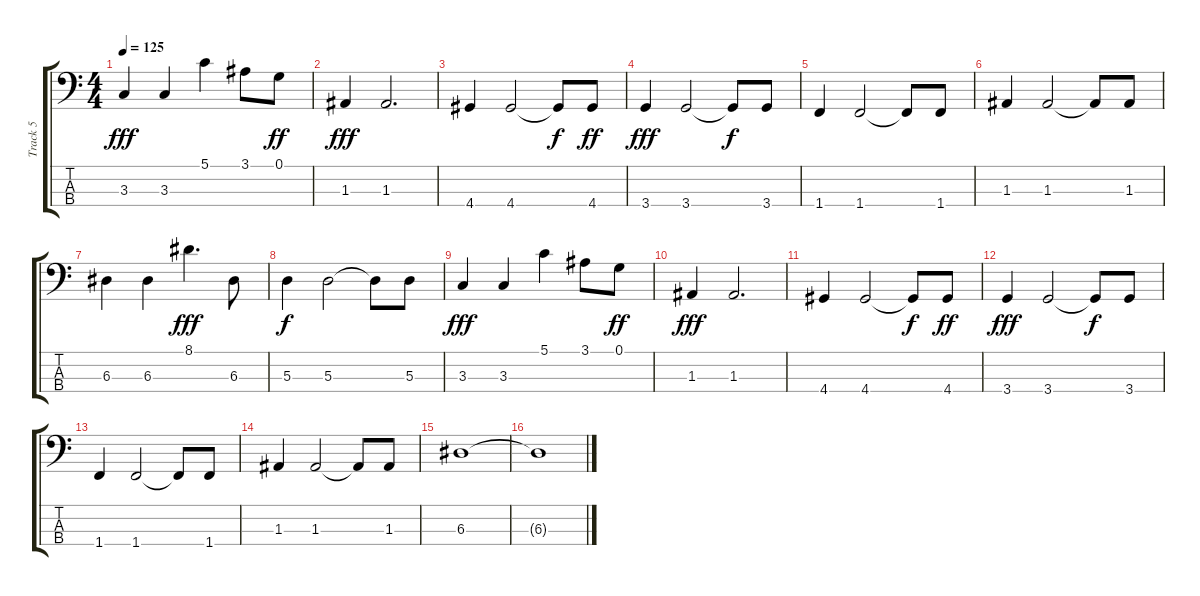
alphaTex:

\track ("Track 5" "Track 5") {instrument electricbassfinger}
\staff {score tabs}
\tuning (G2 D2 A1 E1) {hide}
\ts (4 4)
\tempo 125
\clef f4
\ks c
3.3.4{dy fff} 3.3.4 5.1.4 3.1.8 0.1.8{dy ff} |
1.3.4{dy fff} 1.3.2{d} |
4.4.4 4.4.2 4.4{t}.8{dy f} 4.4.8{dy ff} |
3.4.4{dy fff} 3.4.2 3.4{t}.8{dy f} 3.4.8 |
1.4.4 1.4.2 1.4{t}.8 1.4.8 |
1.3.4 1.3.2 1.3{t}.8 1.3.8 |
6.3.4 6.3.4 8.1.4{d dy fff} 6.3.8 |
5.3.4{dy f} 5.3.2 5.3{t}.8 5.3.8 |
3.3.4{dy fff} 3.3.4 5.1.4 3.1.8 0.1.8{dy ff} |
1.3.4{dy fff} 1.3.2{d} |
4.4.4 4.4.2 4.4{t}.8{dy f} 4.4.8{dy ff} |
3.4.4{dy fff} 3.4.2 3.4{t}.8{dy f} 3.4.8 |
1.4.4 1.4.2 1.4{t}.8 1.4.8 |
1.3.4 1.3.2 1.3{t}.8 1.3.8 |
6.3.1{volume 0} |
6.3{t}.1
